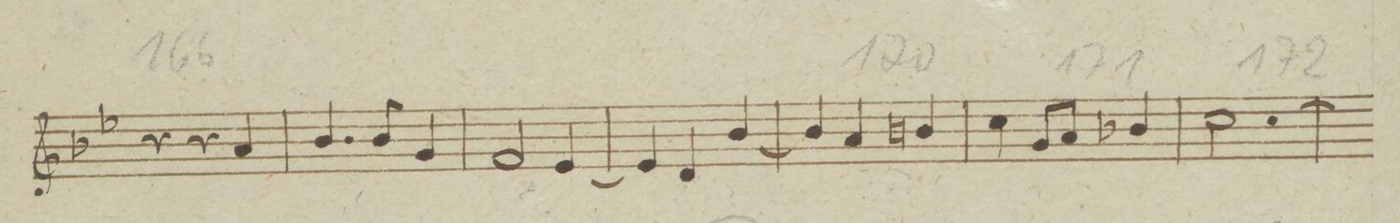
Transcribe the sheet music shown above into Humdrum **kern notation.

**kern	**dynam
*I"Violino Secondo.	*
*clefG2	*
*k[b-e-]	*
*met(c)	*
*M3/4	*
4r	.
4r	.
4a/	.
=167	=167
4.b-/	.
8b-/	.
4g/	.
=168	=168
2f/	.
[4e-/	.
=169	=169
4e-/]	.
4d/	.
[4b-/	.
=170	=170
4b-/]	.
4a/	.
4bn/	.
=171	=171
4cc\	.
8g/L	.
8a/J	.
4b-X/	.
=172	=172
[2.cc\	.
=173	=173
*-	*-
